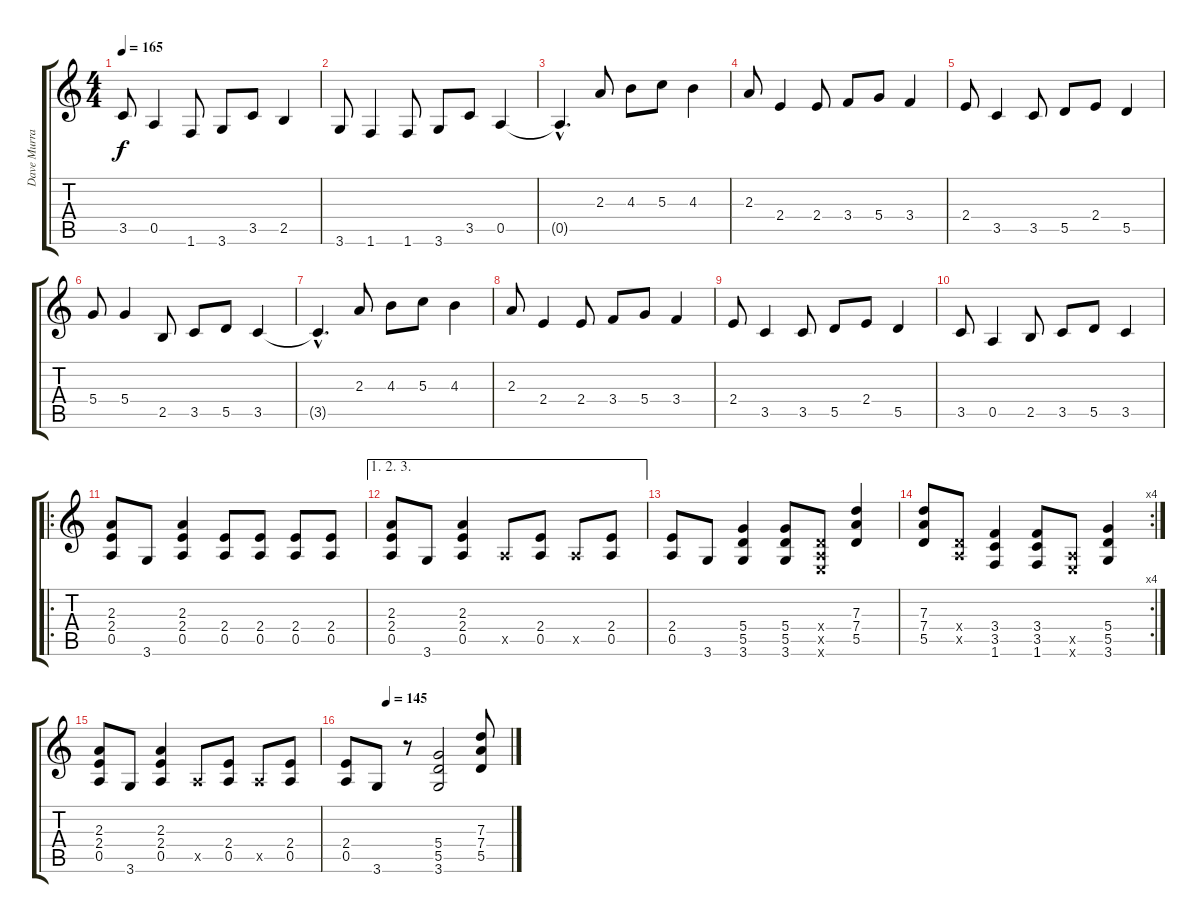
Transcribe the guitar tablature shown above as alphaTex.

\track ("Dave Murray" "Dave Murra") {instrument distortionguitar}
\staff {score tabs}
\tuning (E4 B3 G3 D3 A2 E2) {hide}
\ts (4 4)
\tempo 165
\clef g2
\ks c
3.5.8{dy f} 0.5.4 1.6.8 3.6.8 3.5.8 2.5.4 |
3.6.8 1.6.4 1.6.8 3.6.8 3.5.8 0.5.4 |
0.5{hac t}.4{d} 2.3.8 4.3.8 5.3.8 4.3.4 |
2.3.8 2.4.4 2.4.8 3.4.8 5.4.8 3.4.4 |
2.4.8 3.5.4 3.5.8 5.5.8 2.4.8 5.5.4 |
5.4.8 5.4.4 2.5.8 3.5.8 5.5.8 3.5.4 |
3.5{hac t}.4{d} 2.3.8 4.3.8 5.3.8 4.3.4 |
2.3.8 2.4.4 2.4.8 3.4.8 5.4.8 3.4.4 |
2.4.8 3.5.4 3.5.8 5.5.8 2.4.8 5.5.4 |
3.5.8 0.5.4 2.5.8 3.5.8 5.5.8 3.5.4 |
\ro
(2.3 2.4 0.5).8 3.6.8 (2.3 2.4 0.5).4 (2.4 0.5).8 (2.4 0.5).8 (2.4 0.5).8 (2.4 0.5).8 |
\ae (1 2 3)
(2.3 2.4 0.5).8 3.6.8 (2.3 2.4 0.5).4 0.5{x}.8 (2.4 0.5).8 0.5{x}.8 (2.4 0.5).8 |
(2.4 0.5).8 3.6.8 (5.4 5.5 3.6).4 (5.4 5.5 3.6).8 (0.4{x} 0.5{x} 0.6{x}).8 (7.3 7.4 5.5).4 |
\rc 4
(7.3 7.4 5.5).8 (0.4{x} 0.5{x}).8 (3.4 3.5 1.6).4 (3.4 3.5 1.6).8 (0.5{x} 0.6{x}).8 (5.4 5.5 3.6).4 |
(2.3 2.4 0.5).8 3.6.8 (2.3 2.4 0.5).4 0.5{x}.8 (2.4 0.5).8 0.5{x}.8 (2.4 0.5).8 |
\tempo (145 0.25)
(2.4 0.5).8 3.6.8 r.8 (5.4 5.5 3.6).2 (7.3 7.4 5.5).8
